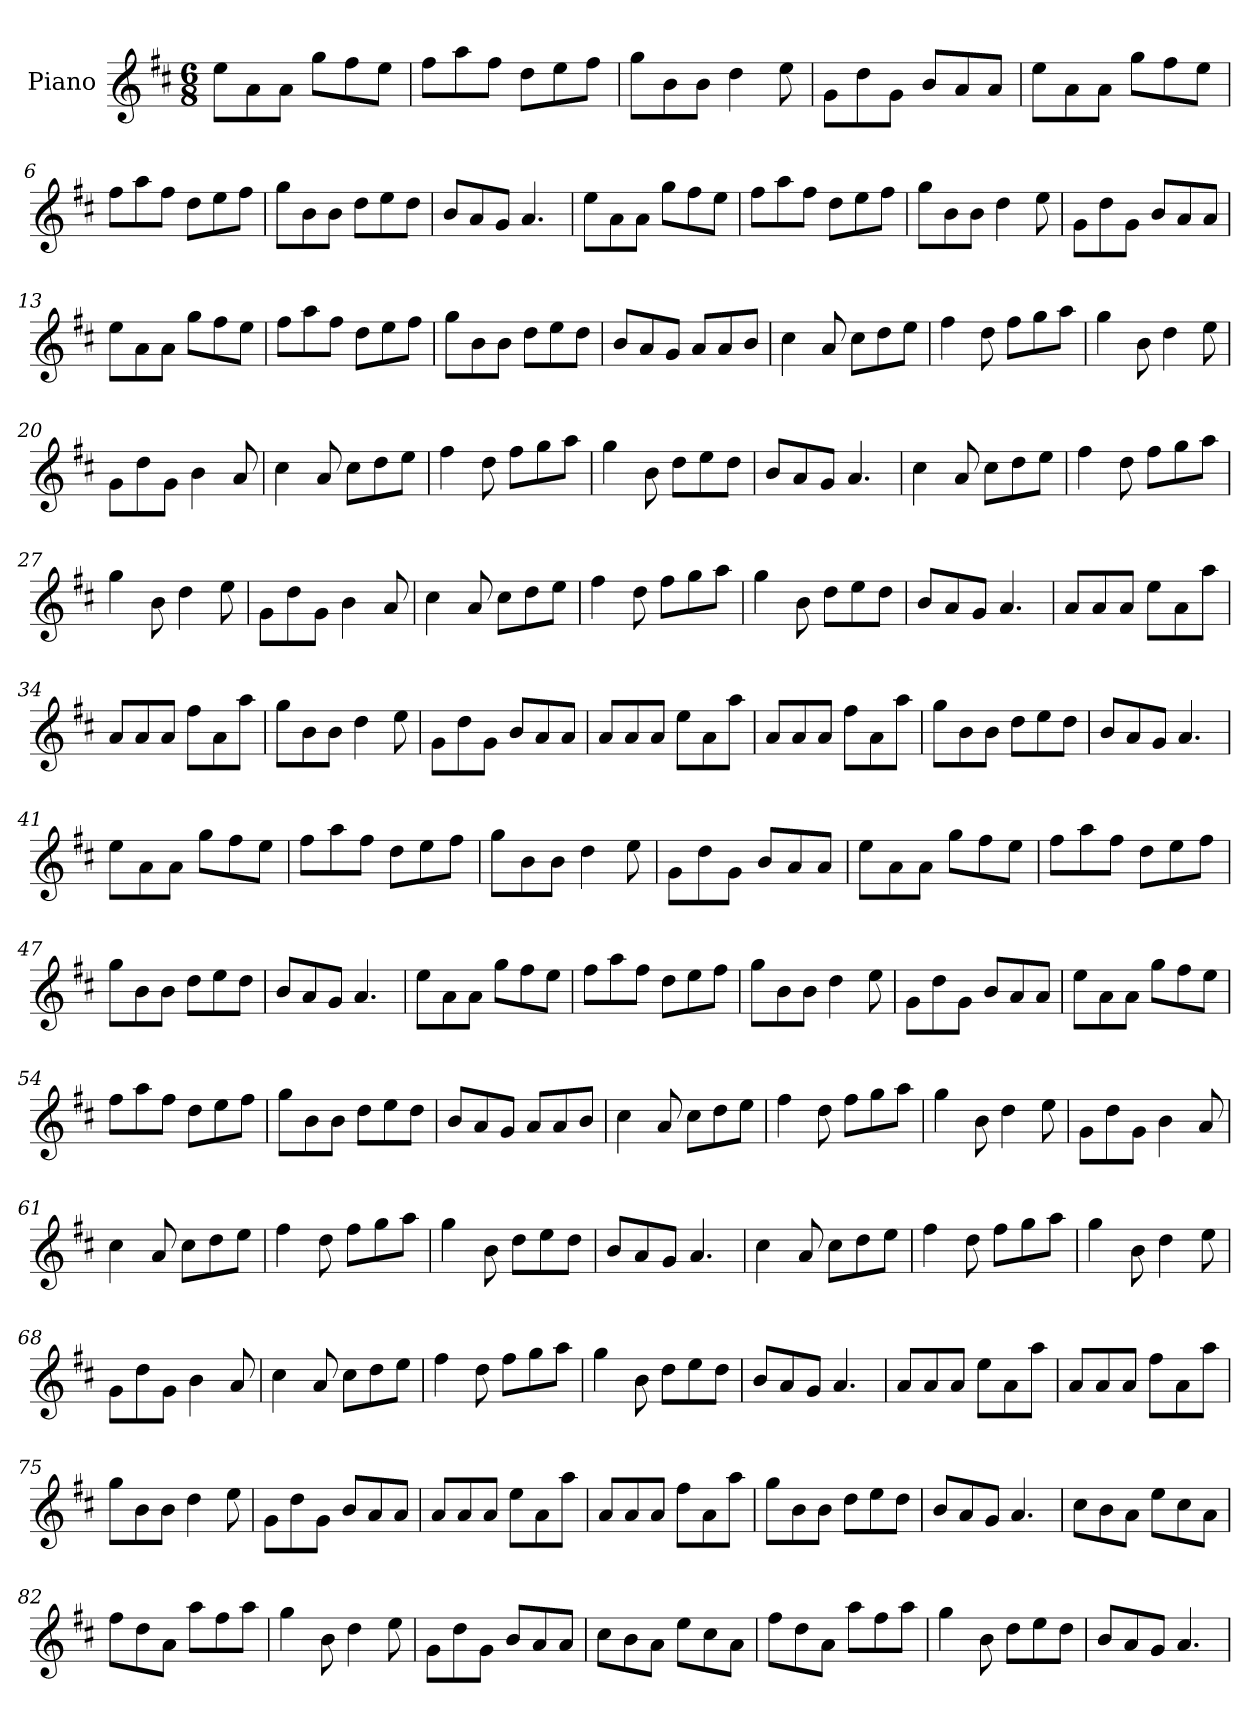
**kern
*part1
*staff1
*I"Piano
*I'Pno
*clefG2
*k[f#c#]
*M6/8
=1
8ee\L
8a\
8a\J
8gg\L
8ff#\
8ee\J
=2
8ff#\L
8aa\
8ff#\J
8dd\L
8ee\
8ff#\J
=3
8gg\L
8b\
8b\J
4dd\
8ee\
=4
8g\L
8dd\
8g\J
8b/L
8a/
8a/J
=5
8ee\L
8a\
8a\J
8gg\L
8ff#\
8ee\J
=6
8ff#\L
8aa\
8ff#\J
8dd\L
8ee\
8ff#\J
=7
8gg\L
8b\
8b\J
8dd\L
8ee\
8dd\J
=8
8b/L
8a/
8g/J
4.a/
=9
8ee\L
8a\
8a\J
8gg\L
8ff#\
8ee\J
=10
8ff#\L
8aa\
8ff#\J
8dd\L
8ee\
8ff#\J
=11
8gg\L
8b\
8b\J
4dd\
8ee\
=12
8g\L
8dd\
8g\J
8b/L
8a/
8a/J
=13
8ee\L
8a\
8a\J
8gg\L
8ff#\
8ee\J
=14
8ff#\L
8aa\
8ff#\J
8dd\L
8ee\
8ff#\J
=15
8gg\L
8b\
8b\J
8dd\L
8ee\
8dd\J
=16
8b/L
8a/
8g/J
8a/L
8a/
8b/J
=17
4cc#\
8a/
8cc#\L
8dd\
8ee\J
=18
4ff#\
8dd\
8ff#\L
8gg\
8aa\J
=19
4gg\
8b\
4dd\
8ee\
=20
8g\L
8dd\
8g\J
4b\
8a/
=21
4cc#\
8a/
8cc#\L
8dd\
8ee\J
=22
4ff#\
8dd\
8ff#\L
8gg\
8aa\J
=23
4gg\
8b\
8dd\L
8ee\
8dd\J
=24
8b/L
8a/
8g/J
4.a/
=25
4cc#\
8a/
8cc#\L
8dd\
8ee\J
=26
4ff#\
8dd\
8ff#\L
8gg\
8aa\J
=27
4gg\
8b\
4dd\
8ee\
=28
8g\L
8dd\
8g\J
4b\
8a/
=29
4cc#\
8a/
8cc#\L
8dd\
8ee\J
=30
4ff#\
8dd\
8ff#\L
8gg\
8aa\J
=31
4gg\
8b\
8dd\L
8ee\
8dd\J
=32
8b/L
8a/
8g/J
4.a/
=33
8a/L
8a/
8a/J
8ee\L
8a\
8aa\J
=34
8a/L
8a/
8a/J
8ff#\L
8a\
8aa\J
=35
8gg\L
8b\
8b\J
4dd\
8ee\
=36
8g\L
8dd\
8g\J
8b/L
8a/
8a/J
=37
8a/L
8a/
8a/J
8ee\L
8a\
8aa\J
=38
8a/L
8a/
8a/J
8ff#\L
8a\
8aa\J
=39
8gg\L
8b\
8b\J
8dd\L
8ee\
8dd\J
=40
8b/L
8a/
8g/J
4.a/
=41
8ee\L
8a\
8a\J
8gg\L
8ff#\
8ee\J
=42
8ff#\L
8aa\
8ff#\J
8dd\L
8ee\
8ff#\J
=43
8gg\L
8b\
8b\J
4dd\
8ee\
=44
8g\L
8dd\
8g\J
8b/L
8a/
8a/J
=45
8ee\L
8a\
8a\J
8gg\L
8ff#\
8ee\J
=46
8ff#\L
8aa\
8ff#\J
8dd\L
8ee\
8ff#\J
=47
8gg\L
8b\
8b\J
8dd\L
8ee\
8dd\J
=48
8b/L
8a/
8g/J
4.a/
=49
8ee\L
8a\
8a\J
8gg\L
8ff#\
8ee\J
=50
8ff#\L
8aa\
8ff#\J
8dd\L
8ee\
8ff#\J
=51
8gg\L
8b\
8b\J
4dd\
8ee\
=52
8g\L
8dd\
8g\J
8b/L
8a/
8a/J
=53
8ee\L
8a\
8a\J
8gg\L
8ff#\
8ee\J
=54
8ff#\L
8aa\
8ff#\J
8dd\L
8ee\
8ff#\J
=55
8gg\L
8b\
8b\J
8dd\L
8ee\
8dd\J
=56
8b/L
8a/
8g/J
8a/L
8a/
8b/J
=57
4cc#\
8a/
8cc#\L
8dd\
8ee\J
=58
4ff#\
8dd\
8ff#\L
8gg\
8aa\J
=59
4gg\
8b\
4dd\
8ee\
=60
8g\L
8dd\
8g\J
4b\
8a/
=61
4cc#\
8a/
8cc#\L
8dd\
8ee\J
=62
4ff#\
8dd\
8ff#\L
8gg\
8aa\J
=63
4gg\
8b\
8dd\L
8ee\
8dd\J
=64
8b/L
8a/
8g/J
4.a/
=65
4cc#\
8a/
8cc#\L
8dd\
8ee\J
=66
4ff#\
8dd\
8ff#\L
8gg\
8aa\J
=67
4gg\
8b\
4dd\
8ee\
=68
8g\L
8dd\
8g\J
4b\
8a/
=69
4cc#\
8a/
8cc#\L
8dd\
8ee\J
=70
4ff#\
8dd\
8ff#\L
8gg\
8aa\J
=71
4gg\
8b\
8dd\L
8ee\
8dd\J
=72
8b/L
8a/
8g/J
4.a/
=73
8a/L
8a/
8a/J
8ee\L
8a\
8aa\J
=74
8a/L
8a/
8a/J
8ff#\L
8a\
8aa\J
=75
8gg\L
8b\
8b\J
4dd\
8ee\
=76
8g\L
8dd\
8g\J
8b/L
8a/
8a/J
=77
8a/L
8a/
8a/J
8ee\L
8a\
8aa\J
=78
8a/L
8a/
8a/J
8ff#\L
8a\
8aa\J
=79
8gg\L
8b\
8b\J
8dd\L
8ee\
8dd\J
=80
8b/L
8a/
8g/J
4.a/
=81
8cc#\L
8b\
8a\J
8ee\L
8cc#\
8a\J
=82
8ff#\L
8dd\
8a\J
8aa\L
8ff#\
8aa\J
=83
4gg\
8b\
4dd\
8ee\
=84
8g\L
8dd\
8g\J
8b/L
8a/
8a/J
=85
8cc#\L
8b\
8a\J
8ee\L
8cc#\
8a\J
=86
8ff#\L
8dd\
8a\J
8aa\L
8ff#\
8aa\J
=87
4gg\
8b\
8dd\L
8ee\
8dd\J
=88
8b/L
8a/
8g/J
4.a/
=
*-
